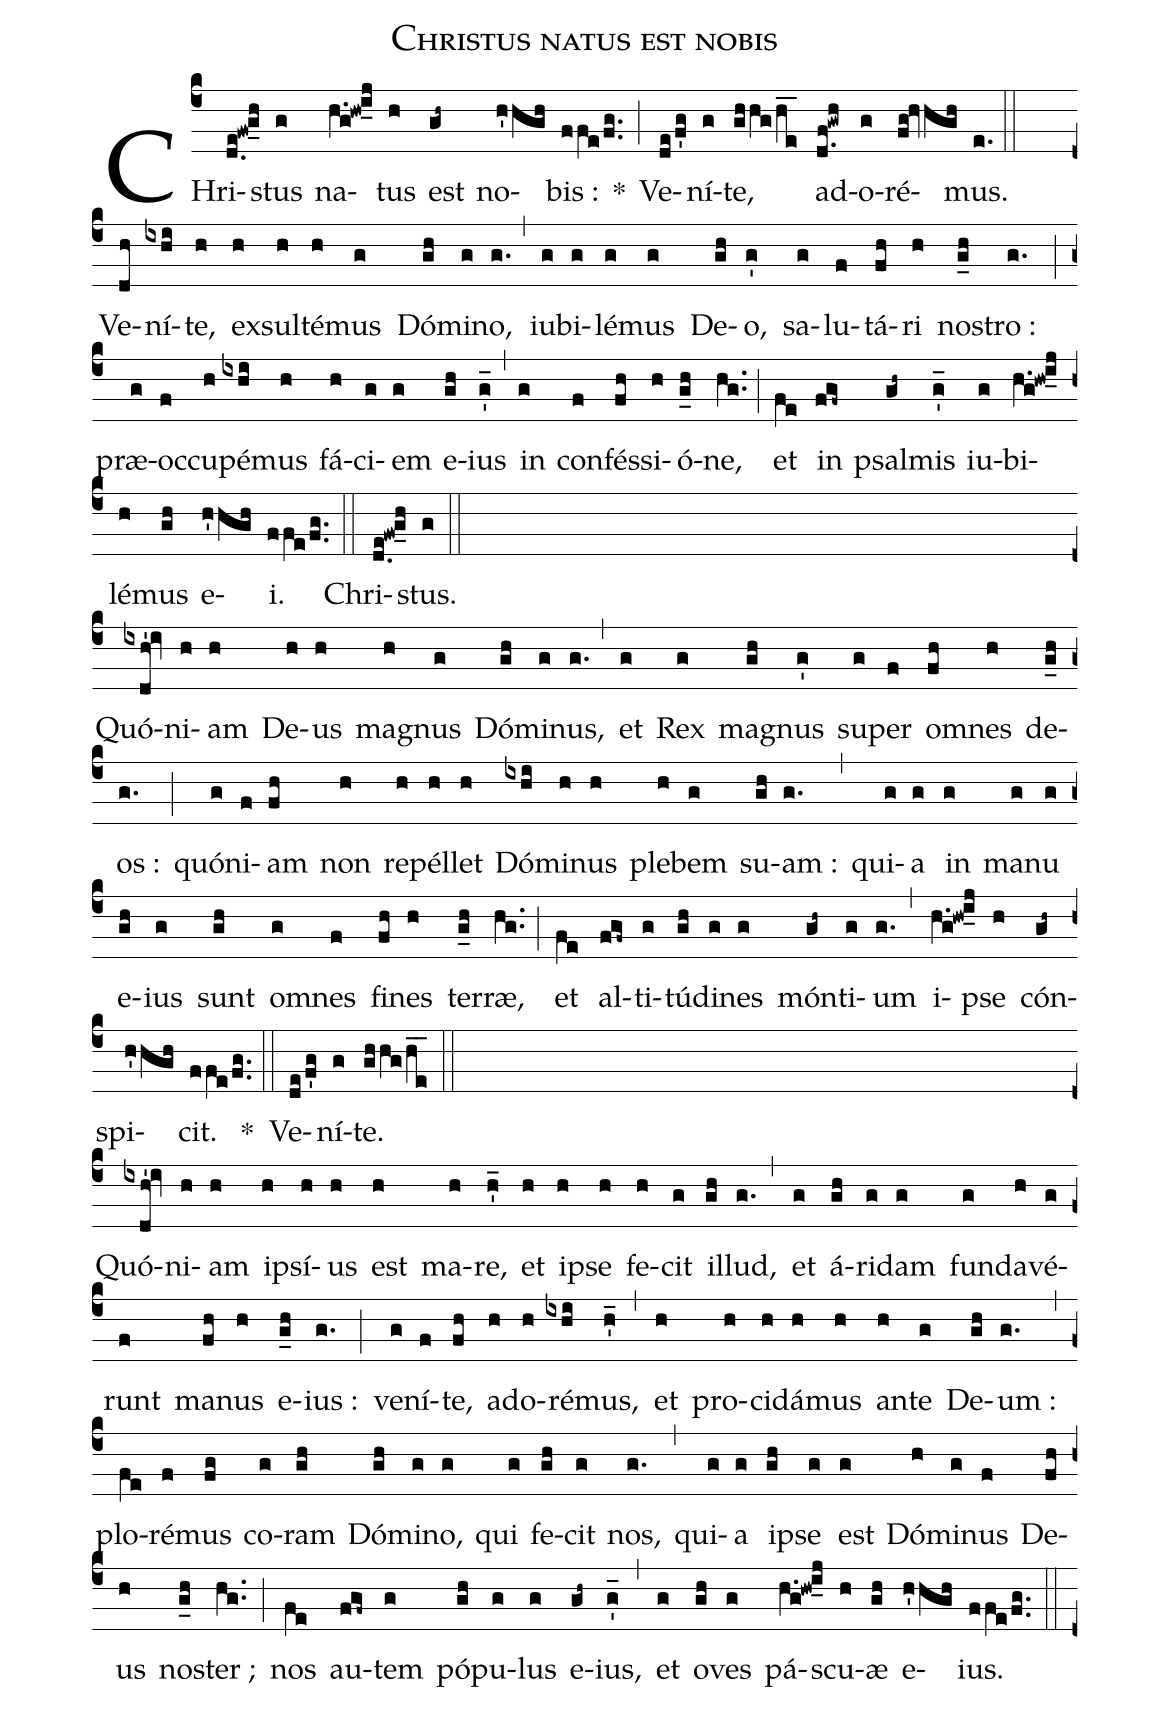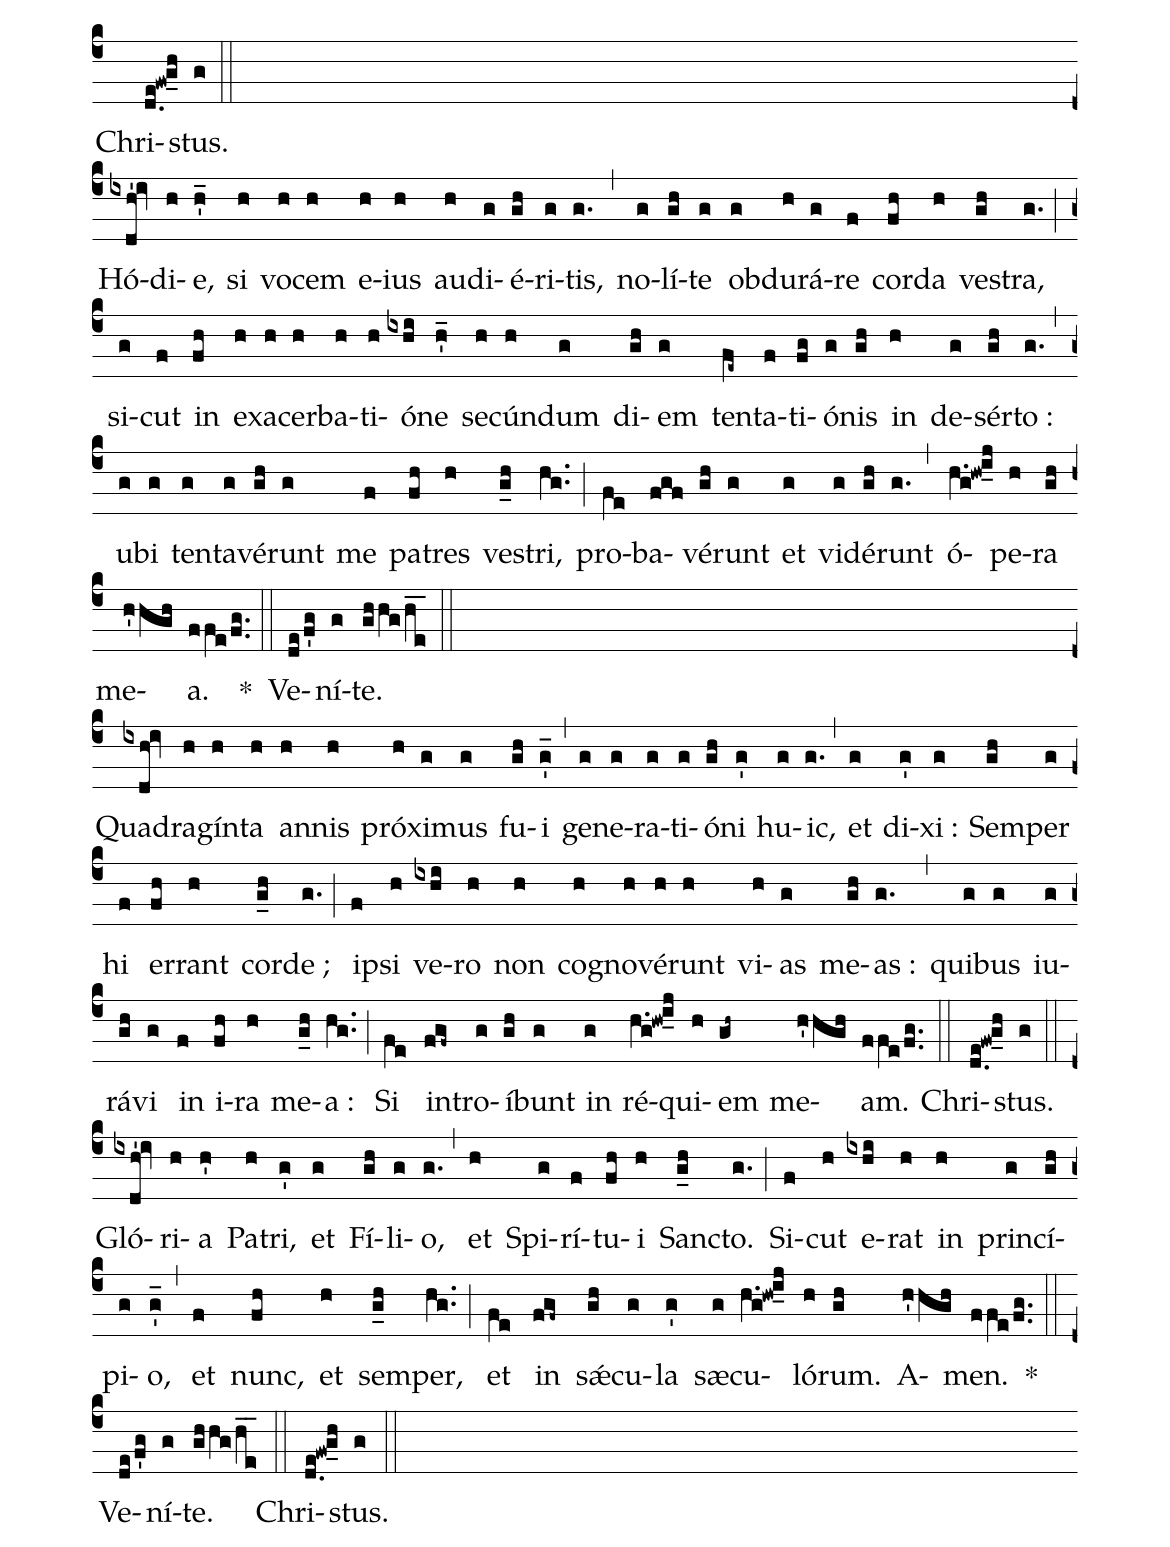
name:Christus natus est nobis;
%%
(c4) CHr{i}-(d.e!fw!g_h)stus(g) na(h.g!hw!i_j)tus(h) est(gh~) no(h'hgh)bis :(ffe/fg..) *(;) Ve-(de/f'g)ní(g)te,(ghhg/he__) ad(d.f!gwh)o(g)ré(fg!hvhgh)mus.(e.) (::Z)

Ve(dh)ní(ixhi)te,(h) ex(h)sul(h)té(h)mus(g) Dó(gh)mi(g)no,(g.) (,) iu(g)bi(g)lé(g)mus(g) De(gh)o,(g') sa(g)lu(f)tá(fh)ri(h) no(g_h)stro :(g.) (;) præ(g)oc(f)cu(h)pé(ixhi)mus(h) fá(h)ci(g)em(g) e(gh)ius(g'_) (,) in(g) con(f)fés(fh)si(h)ó(g_h)ne,(hg..) (;) et(fe) in(fgf~) psa(gh~)lmis(g'_) iu(g)bi(h.g!hw!i_j)lé(h)mus(gh) e(h'hgh)i.(ffe/fg..) (::) Chri-(d.e!fw!g_h)stus.(g) (::Z)

Quó(ixdh'!iv)ni(h)am(h) De(h)us(h) ma(h)gnus(g) Dó(gh)mi(g)nus,(g.) (,) et(g) Rex(g) ma(gh)gnus(g') su(g)per(f) o(fh)mnes(h) de(g_h)os :(g.) (;) quó(g)ni(f)am(fh) non(h) re(h)pél(h)let(h) Dó(ixhi)mi(h)nus(h) ple(h)bem(g) su(gh)am :(g.) (,) qui(g)a(g) in(g) ma(g)nu(g) e(gh)ius(g) sunt(gh) o(g)mnes(f) fi(fh)nes(h) ter(g_h)ræ,(hg..) (;) et(fe) al(fgf~)ti(g)tú(gh)di(g)nes(g) món(gh~)ti(g)um(g.) (,) i-(h.g!hw!i_j)pse(h) cón(gh~)spi(h'hgh)cit.(ffe/fg..) *(::) Ve-(de/f'g)ní(g)te.(ghhg/he__) (::Z)

Quó(ixdh'!iv)ni(h)am(h) i(h)psí(h)us(h) est(h) ma(h)re,(h'_) et(h) i(h)pse(h) fe(h)cit(g) il(gh)lud,(g.) (,) et(g) á(gh)ri(g)dam(g) fun(g)da(h)vé(g)runt(f) ma(fh)nus(h) e(g_h)ius :(g.) (;) ve(g)ní(f)te,(fh) ad(h)o(h)ré(ixhi)mus,(h'_) (,) et(h) pro(h)ci(h)dá(h)mus(h) an(h)te(g) De(gh)um :(g.) (,) plo(fe)ré(f)mus(fg) co(g)ram(gh) Dó(gh)mi(g)no,(g) qui(g) fe(gh)cit(g) nos,(g.) (,) qui(g)a(g) i(gh)pse(g) est(g) Dó(h)mi(g)nus(f) De(fh)us(h) no(g_h)ster ;(hg..) (;) nos(fe) au(fgf~)tem(g) pó(gh)pu(g)lus(g) e(gh~)ius,(g'_) (,) et(g) o(gh)ves(g) pá-(h.g!hw!i_j)scu(h)æ(gh) e(h'hgh)ius.(ffe/fg..) (::) Chri-(d.e!fw!g_h)stus.(g) (::Z)

Hó(ixdh'!iv)di(h)e,(h'_) si(h) vo(h)cem(h) e(h)ius(h) au(h)di(g)é(gh)ri(g)tis,(g.) (,) no(g)lí(gh)te(g) ob(g)du(h)rá(g)re(f) cor(fh)da(h) ve(gh)stra,(g.) (;) si(g)cut(f) in(fh) ex(h)a(h)cer(h)ba(h)ti(h)ó(ixhi)ne(h'_) se(h)cún(h)dum(g) di(gh)em(g) ten(fe~)ta(f)ti(fg)ó(g)nis(gh) in(h) de(g)sér(gh)to :(g.) (,) u(g)bi(g) ten(g)ta(g)vé(gh)runt(g) me(f) pa(fh)tres(h) ve(g_h)stri,(hg..) (;) pro(fe)ba-(fgf)vé(gh)runt(g) et(g) vi(g)dé(gh)runt(g.) (,) ó(h.g!hw!i_j)pe(h)ra(gh) me(h'hgh)a.(ffe/fg..) *(::) Ve-(de/f'g)ní(g)te.(ghhg/he__) (::Z)

Qua(ixdh!iv)dra(h)gín(h)ta(h) an(h)nis(h) pró(h)xi(g)mus(g) fu(gh)i(g'_) (,) ge(g)ne(g)ra(g)ti(g)ó(gh)ni(g') hu(g)ic,(g.) (,) et(g) di(g')xi :(g) Sem(gh)per(g) hi(f) er(fh)rant(h) cor(g_h)de ;(g.) (;) i(f)psi(h) ve(ixhi)ro(h) non(h) co(h)gno(h)vé(h)runt(h) vi(h)as(g) me(gh)as :(g.) (,) qui(g)bus(g) iu(g)rá(gh)vi(g) in(f) i(fh)ra(h) me(g_h)a :(hg..) (;) Si(fe) in(fgf~)tro(g)í(gh)bunt(g) in(g) ré-(h.g!hw!i_j)qui(h)em(gh~) me(h'hgh)am.(ffe/fg..) (::) Chri-(d.e!fw!g_h)stus.(g) (::Z)

Gló(ixdh'!iv)ri(h)a(h') Pa(h)tri,(g') et(g) Fí(gh)li(g)o,(g.) (,) et(h) Spi(g)rí(f)tu(fh)i(h) San(g_h)cto.(g.) (;) Si(f)cut(h) e(ixhi)rat(h) in(h) prin(g)cí(gh)pi(g)o,(g'_) (,) et(f) nunc,(fh) et(h) sem(g_h)per,(hg..) (;) et(fe) in(fgf~) s<sp>'ae</sp>(gh)cu(g)la(g') sæ(g)cu(h.g!hw!i_j)ló(h)rum.(gh) A-(h'hgh)men.(ffe/fg..) *(::) Ve-(de/f'g)ní(g)te.(ghhg/he__) (::) Chri-(d.e!fw!g_h)stus.(g) (::)
